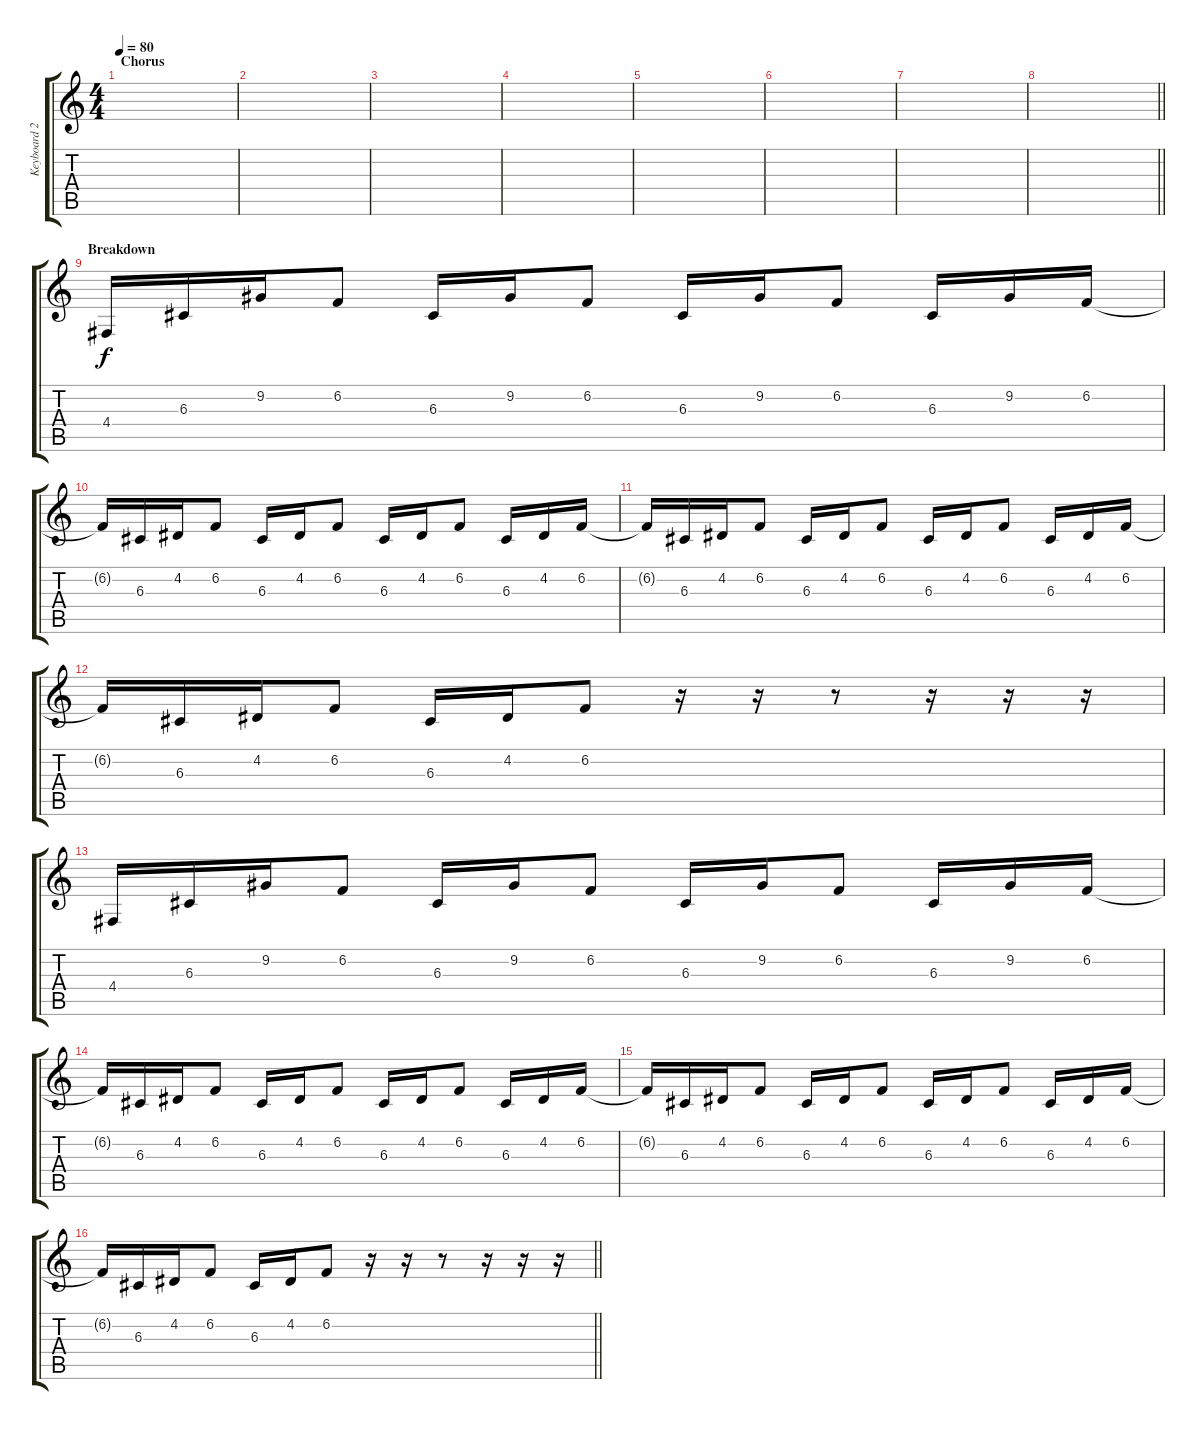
\track ("Keyboard 2" "Keyboard 2") {instrument brightacousticpiano}
\staff {score tabs}
\tuning (E4 B3 G3 D3 A2 E2) {hide}
\ts (4 4)
\section ("" "Chorus")
\tempo 80
\clef g2
\ks c
|
|
|
|
|
|
|
\barLineRight lightlight
|
\section ("" "Breakdown")
4.4.16 6.3.16 9.2.16 6.2.8 6.3.16 9.2.16 6.2.8 6.3.16 9.2.16 6.2.8 6.3.16 9.2.16 6.2.16 |
6.2{t}.16 6.3.16 4.2.16 6.2.8 6.3.16 4.2.16 6.2.8 6.3.16 4.2.16 6.2.8 6.3.16 4.2.16 6.2.16 |
6.2{t}.16 6.3.16 4.2.16 6.2.8 6.3.16 4.2.16 6.2.8 6.3.16 4.2.16 6.2.8 6.3.16 4.2.16 6.2.16 |
6.2{t}.16 6.3.16 4.2.16 6.2.8 6.3.16 4.2.16 6.2.8 r.16 r.16 r.8 r.16 r.16 r.16 |
4.4.16 6.3.16 9.2.16 6.2.8 6.3.16 9.2.16 6.2.8 6.3.16 9.2.16 6.2.8 6.3.16 9.2.16 6.2.16 |
6.2{t}.16 6.3.16 4.2.16 6.2.8 6.3.16 4.2.16 6.2.8 6.3.16 4.2.16 6.2.8 6.3.16 4.2.16 6.2.16 |
6.2{t}.16 6.3.16 4.2.16 6.2.8 6.3.16 4.2.16 6.2.8 6.3.16 4.2.16 6.2.8 6.3.16 4.2.16 6.2.16 |
\barLineRight lightlight
6.2{t}.16 6.3.16 4.2.16 6.2.8 6.3.16 4.2.16 6.2.8 r.16 r.16 r.8 r.16 r.16 r.16
